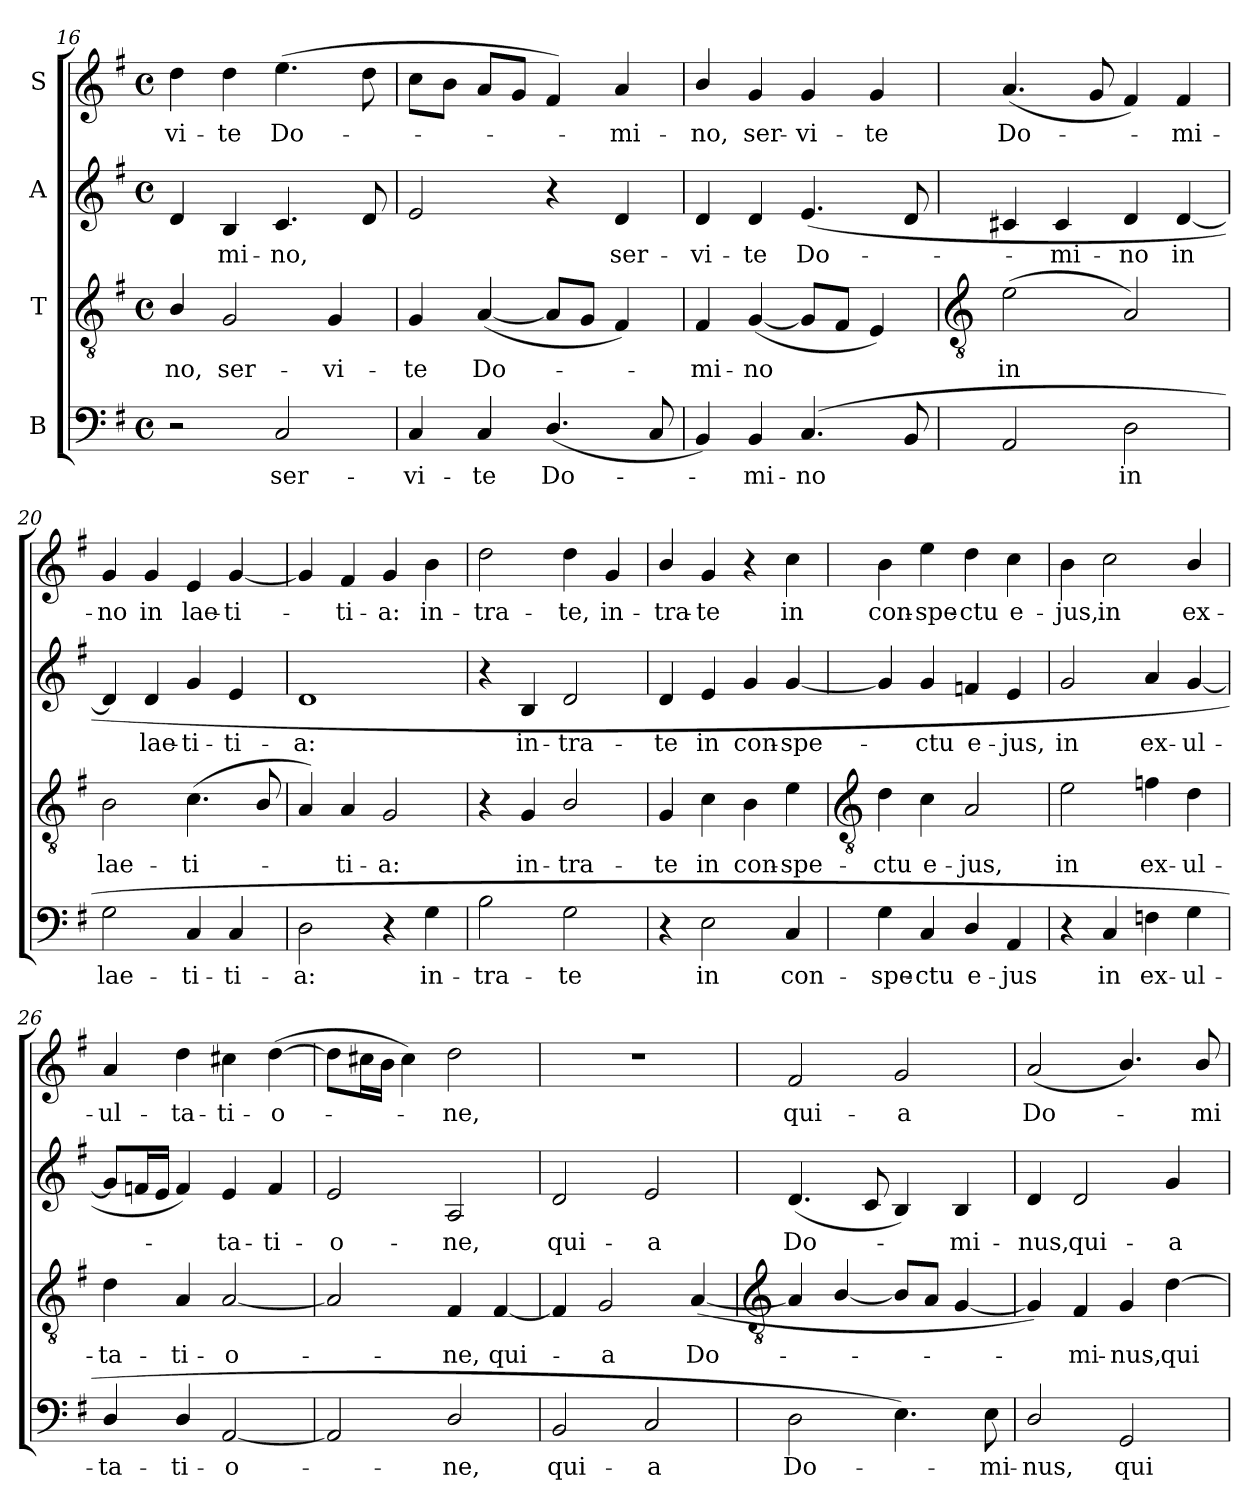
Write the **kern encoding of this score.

**kern	**text	**kern	**text	**kern	**text	**kern	**text
*part4	*part4	*part3	*part3	*part2	*part2	*part1	*part1
*staff4	*staff4	*staff3	*staff3	*staff2	*staff2	*staff1	*staff1
*I"B	*	*I"T	*	*I"A	*	*I"S	*
*clefF4	*	*clefGv2	*	*clefG2	*	*clefG2	*
*k[f#]	*	*k[f#]	*	*k[f#]	*	*k[f#]	*
*G:	*	*G:	*	*G:	*	*G:	*
*M4/4	*	*M4/4	*	*M4/4	*	*M4/4	*
*met(c)	*	*met(c)	*	*met(c)	*	*met(c)	*
=16	=16	=16	=16	=16	=16	=16	=16
!	!	!	!LO:LY:b	!	!	!	!LO:LY:b
2r	.	4B/	-no,	4d	.	4dd	-vi-
!	!	!	!LO:LY:b	!	!LO:LY:b	!	!LO:LY:b
.	.	2G	ser-	4B	mi-	4dd	-te
!	!LO:LY:b	!	!	!	!LO:LY:b	!	!LO:LY:b
2C	ser-	.	.	4.c	-no,	(<4.ee	Do-
!	!	!	!LO:LY:b	!	!	!	!
.	.	4G	-vi-	.	.	.	.
.	.	.	.	8d	.	8dd	.
=17	=17	=17	=17	=17	=17	=17	=17
!	!LO:LY:b	!	!LO:LY:b	!	!	!	!
4C	-vi-	4G	-te	2e	.	8ccL	.
.	.	.	.	.	.	8bJ	.
!	!LO:LY:b	!	!LO:LY:b	!	!	!	!
4C	-te	(<[4A	Do-	.	.	8aL	.
.	.	.	.	.	.	8gJ	.
!	!LO:LY:b	!	!	!	!	!	!
(<4.D/	Do-	8AL]	.	4r	.	4f#)	.
.	.	8GJ	.	.	.	.	.
!	!	!	!	!	!LO:LY:b	!	!LO:LY:b
.	.	4F#)	.	4d	ser-	4a	mi-
8C	.	.	.	.	.	.	.
=18	=18	=18	=18	=18	=18	=18	=18
!	!	!	!LO:LY:b	!	!LO:LY:b	!	!LO:LY:b
4BB)	.	4F#	mi-	4d	-vi-	4b/	-no,
!	!LO:LY:b	!	!LO:LY:b	!	!LO:LY:b	!	!LO:LY:b
4BB	mi-	(<[4G	-no	4d	-te	4g	ser-
!	!LO:LY:b	!	!	!	!LO:LY:b	!	!LO:LY:b
(>4.C	-no	8GL]	.	(<4.e	Do-	4g	-vi-
.	.	8F#J	.	.	.	.	.
!	!	!	!	!	!	!	!LO:LY:b
.	.	4E)	.	.	.	4g	-te
8BB	.	.	.	8d	.	.	.
!!LO:LB:g=z
=19	=19	=19	=19	=19	=19	=19	=19
*	*	*clefGv2	*	*	*	*	*
!	!	!	!LO:LY:b	!	!	!	!LO:LY:b
2AA	.	(<2e	in	4c#X	.	(<4.a	Do-
!	!	!	!	!	!LO:LY:b	!	!
.	.	.	.	4c#	mi-	.	.
.	.	.	.	.	.	8g	.
!	!LO:LY:b	!	!	!	!LO:LY:b	!	!
2D	in	2A)	.	4d	-no	4f#)	.
!	!	!	!	!	!LO:LY:b	!	!LO:LY:b
.	.	.	.	[4d	in	4f#	mi-
=20	=20	=20	=20	=20	=20	=20	=20
!	!LO:LY:b	!	!LO:LY:b	!	!	!	!LO:LY:b
2G	lae-	2B	lae-	4d]	.	4g	-no
!	!	!	!	!	!LO:LY:b	!	!LO:LY:b
.	.	.	.	4d	lae-	4g	in
!	!LO:LY:b	!	!LO:LY:b	!	!LO:LY:b	!	!LO:LY:b
4C	-ti-	(<4.c	-ti-	4g	-ti-	4e	lae-
!	!LO:LY:b	!	!	!	!LO:LY:b	!	!LO:LY:b
4C	-ti-	.	.	4e	-ti-	[4g	-ti-
.	.	8B/	.	.	.	.	.
=21	=21	=21	=21	=21	=21	=21	=21
!	!LO:LY:b	!	!	!	!LO:LY:b	!	!
2D	-a:	4A)	.	1d	-a:	4g]	.
!	!	!	!LO:LY:b	!	!	!	!LO:LY:b
.	.	4A	ti-	.	.	4f#	ti-
!	!	!	!LO:LY:b	!	!	!	!LO:LY:b
4r	.	2G	-a:	.	.	4g	-a:
!	!LO:LY:b	!	!	!	!	!	!LO:LY:b
4G	in-	.	.	.	.	4b	in-
=22	=22	=22	=22	=22	=22	=22	=22
!	!LO:LY:b	!	!	!	!	!	!LO:LY:b
2B	-tra-	4r	.	4r	.	2dd	-tra-
!	!	!	!LO:LY:b	!	!LO:LY:b	!	!
.	.	4G	in-	4B	in-	.	.
!	!LO:LY:b	!	!LO:LY:b	!	!LO:LY:b	!	!LO:LY:b
2G	-te	2B/	-tra-	2d	-tra-	4dd	-te,
!	!	!	!	!	!	!	!LO:LY:b
.	.	.	.	.	.	4g	in-
=23	=23	=23	=23	=23	=23	=23	=23
!	!	!	!LO:LY:b	!	!LO:LY:b	!	!LO:LY:b
4r	.	4G	-te	4d	-te	4b/	-tra-
!	!LO:LY:b	!	!LO:LY:b	!	!LO:LY:b	!	!LO:LY:b
2E	in	4c	in	4e	in	4g	-te
!	!	!	!LO:LY:b	!	!LO:LY:b	!	!
.	.	4B	con-	4g	con-	4r	.
!	!LO:LY:b	!	!LO:LY:b	!	!LO:LY:b	!	!LO:LY:b
4C	con-	4e	-spe-	[4g	-spe-	4cc	in
!!LO:LB:g=z
=24	=24	=24	=24	=24	=24	=24	=24
*	*	*clefGv2	*	*	*	*	*
!	!LO:LY:b	!	!LO:LY:b	!	!	!	!LO:LY:b
4G	-spe-	4d	-ctu	4g]	.	4b	con-
!	!LO:LY:b	!	!LO:LY:b	!	!LO:LY:b	!	!LO:LY:b
4C	-ctu	4c	e-	4g	ctu	4ee	-spe-
!	!LO:LY:b	!	!LO:LY:b	!	!LO:LY:b	!	!LO:LY:b
4D/	e-	2A	-jus,	4fn	e-	4dd	-ctu
!	!LO:LY:b	!	!	!	!LO:LY:b	!	!LO:LY:b
4AA	-jus	.	.	4e	-jus,	4cc	e-
=25	=25	=25	=25	=25	=25	=25	=25
!	!	!	!LO:LY:b	!	!LO:LY:b	!	!LO:LY:b
4r	.	2e	in	2g	in	4b	-jus,
!	!LO:LY:b	!	!	!	!	!	!LO:LY:b
4C	in	.	.	.	.	2cc	in
!	!LO:LY:b	!	!LO:LY:b	!	!LO:LY:b	!	!
4Fn	ex-	4fn	ex-	4a	ex-	.	.
!	!LO:LY:b	!	!LO:LY:b	!	!LO:LY:b	!	!LO:LY:b
4G	-ul-	4d	-ul-	[4g	-ul-	4b/	ex-
=26	=26	=26	=26	=26	=26	=26	=26
!	!LO:LY:b	!	!LO:LY:b	!	!	!	!LO:LY:b
4D/	-ta-	4d	-ta-	8gL]	.	4a	-ul-
.	.	.	.	16fnL	.	.	.
.	.	.	.	16eJJ	.	.	.
!	!LO:LY:b	!	!LO:LY:b	!	!	!	!LO:LY:b
4D/	-ti-	4A	-ti-	4f)	.	4dd	-ta-
!	!LO:LY:b	!	!LO:LY:b	!	!LO:LY:b	!	!LO:LY:b
[2AA	-o-	[2A	-o-	4e	ta-	4cc#X	-ti-
!	!	!	!	!	!LO:LY:b	!	!LO:LY:b
.	.	.	.	4f	-ti-	(>[4dd	-o-
=27	=27	=27	=27	=27	=27	=27	=27
!	!	!	!	!	!LO:LY:b	!	!
2AA]	.	2A]	.	2e	-o-	8ddL]	.
.	.	.	.	.	.	16cc#XL	.
.	.	.	.	.	.	16bJJ	.
.	.	.	.	.	.	4cc#)	.
!	!LO:LY:b	!	!LO:LY:b	!	!LO:LY:b	!	!LO:LY:b
2D/	ne,	4F#	ne,	2A	-ne,	2dd	ne,
!	!	!	!LO:LY:b	!	!	!	!
.	.	[4F#	qui-	.	.	.	.
=28	=28	=28	=28	=28	=28	=28	=28
!	!LO:LY:b	!	!	!	!LO:LY:b	!	!
2BB	qui-	4F#]	.	2d	qui-	1r	.
!	!	!	!LO:LY:b	!	!	!	!
.	.	2G	a	.	.	.	.
!	!LO:LY:b	!	!	!	!LO:LY:b	!	!
2C	-a	.	.	2e	-a	.	.
!	!	!	!LO:LY:b	!	!	!	!
.	.	(<[4A	Do-	.	.	.	.
!!LO:LB:g=z
=29	=29	=29	=29	=29	=29	=29	=29
*	*	*clefGv2	*	*	*	*	*
!	!LO:LY:b	!	!	!	!LO:LY:b	!	!LO:LY:b
2D	Do-	4A]	.	(<4.d	Do-	2f#	qui-
.	.	[4B/	.	.	.	.	.
.	.	.	.	8c	.	.	.
!	!	!	!	!	!	!	!LO:LY:b
4.E)	.	8BL]	.	4B)	.	2g	-a
.	.	8AJ	.	.	.	.	.
!	!	!	!	!	!LO:LY:b	!	!
.	.	[4G	.	4B	mi-	.	.
!	!LO:LY:b	!	!	!	!	!	!
8E	mi-	.	.	.	.	.	.
=30	=30	=30	=30	=30	=30	=30	=30
!	!LO:LY:b	!	!	!	!LO:LY:b	!	!LO:LY:b
2D/	-nus,	4G])	.	4d	-nus,	(<2a	Do-
!	!	!	!LO:LY:b	!	!LO:LY:b	!	!
.	.	4F#	mi-	2d	qui-	.	.
!	!LO:LY:b	!	!LO:LY:b	!	!	!	!
2GG	qui-	4G	-nus,	.	.	4.b/)	.
!	!	!	!LO:LY:b	!	!LO:LY:b	!	!
.	.	[4d	qui-	4g	-a	.	.
!	!	!	!	!	!	!	!LO:LY:b
.	.	.	.	.	.	8b/	mi-
=	=	=	=	=	=	=	=
*-	*-	*-	*-	*-	*-	*-	*-
